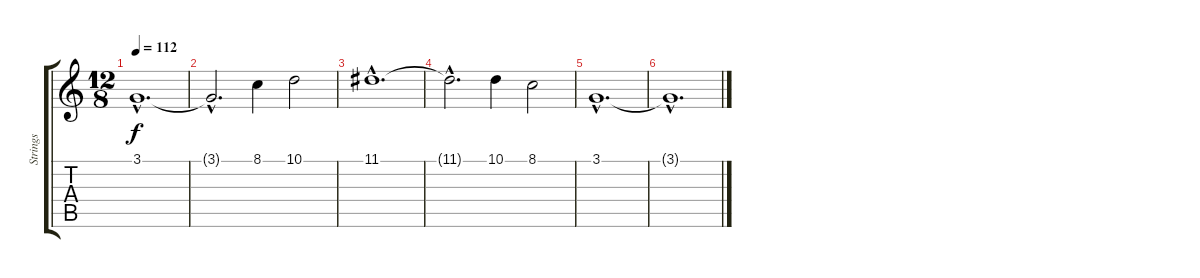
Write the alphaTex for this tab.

\track ("Strings" "Strings") {instrument stringensemble2}
\staff {score tabs}
\tuning (E4 B3 G3 D3 A2 E2) {hide}
\ts (12 8)
\tempo 112
\clef g2
\ks c
3.1{hac}.1{d dy f} |
3.1{hac t}.2{d} 8.1.4 10.1.2 |
11.1{hac}.1{d} |
11.1{hac t}.2{d} 10.1.4 8.1.2 |
3.1{hac}.1{d} |
3.1{hac t}.1{d}
